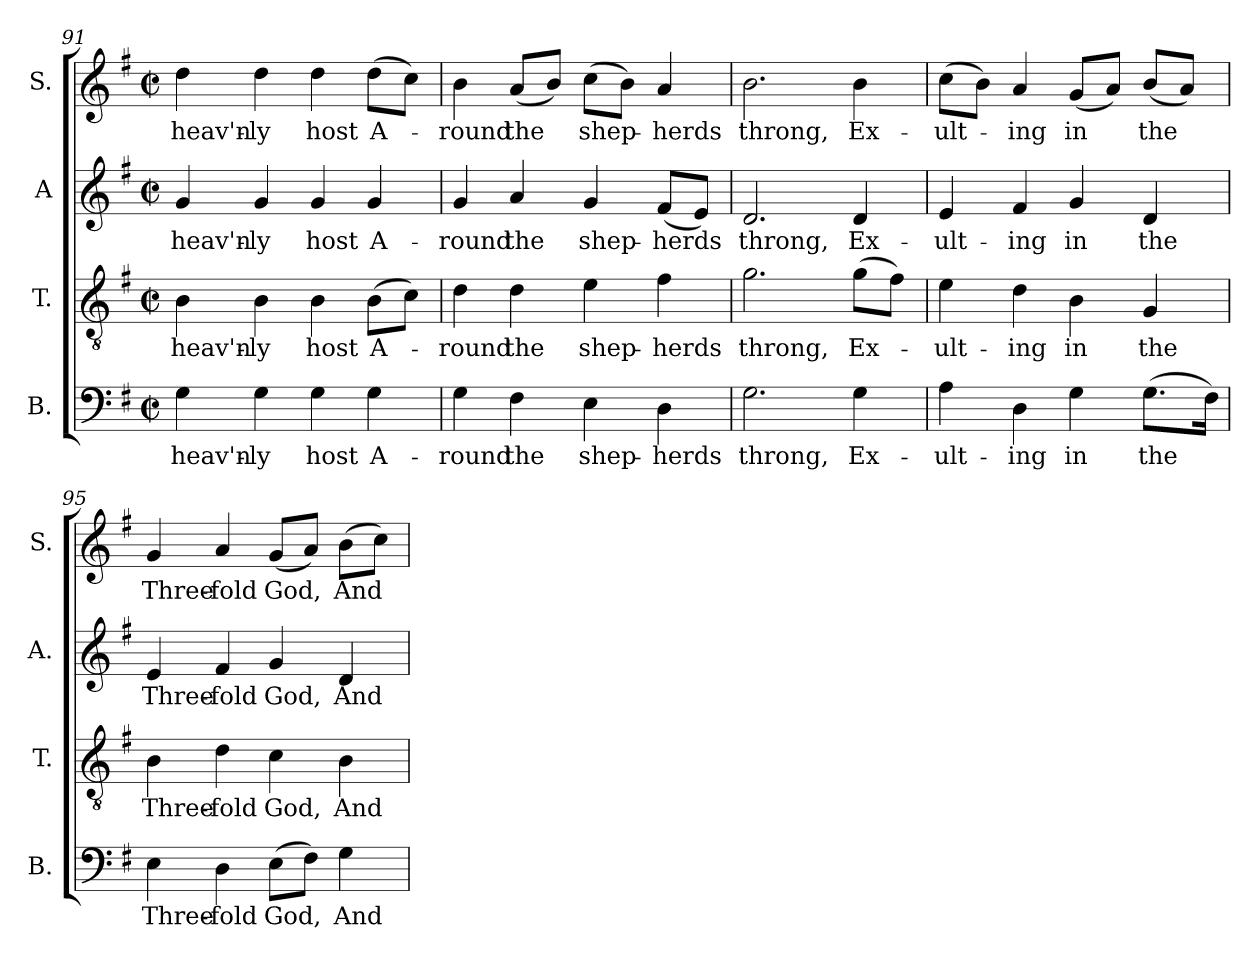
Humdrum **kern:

**kern	**text	**kern	**text	**kern	**text	**kern	**text
*part4	*part4	*part3	*part3	*part2	*part2	*part1	*part1
*staff4	*staff4	*staff3	*staff3	*staff2	*staff2	*staff1	*staff1
*I"B.	*	*I"T.	*	*I"A	*	*I"S.	*
*I'B.	*	*I'T.	*	*I'A.	*	*I'S.	*
*clefF4	*	*clefGv2	*	*clefG2	*	*clefG2	*
*	*	*ITrd7c12	*	*	*	*	*
*k[f#]	*	*k[f#]	*	*k[f#]	*	*k[f#]	*
*G:	*	*G:	*	*G:	*	*G:	*
*M2/2	*	*M2/2	*	*M2/2	*	*M2/2	*
*met(c|)	*	*met(c|)	*	*met(c|)	*	*met(c|)	*
=91	=91	=91	=91	=91	=91	=91	=91
!	!LO:LY:b:color=#000000	!	!	!	!	!	!
!	!	!	!LO:LY:b:color=#000000	!	!	!	!
!	!	!	!	!	!LO:LY:b:color=#000000	!	!
!	!	!	!	!	!	!	!LO:LY:b:color=#000000
4Gi\	heav'n-	4BBi\	heav'n-	4gi/	heav'n-	4ddi\	heav'n-
!	!LO:LY:b:color=#000000	!	!	!	!	!	!
!	!	!	!LO:LY:b:color=#000000	!	!	!	!
!	!	!	!	!	!LO:LY:b:color=#000000	!	!
!	!	!	!	!	!	!	!LO:LY:b:color=#000000
4Gi\	-ly	4BBi\	-ly	4gi/	-ly	4ddi\	-ly
!	!LO:LY:b:color=#000000	!	!	!	!	!	!
!	!	!	!LO:LY:b:color=#000000	!	!	!	!
!	!	!	!	!	!LO:LY:b:color=#000000	!	!
!	!	!	!	!	!	!	!LO:LY:b:color=#000000
4Gi\	host	4BBi\	host	4gi/	host	4ddi\	host
!	!LO:LY:b:color=#000000	!	!	!	!	!	!
!	!	!	!LO:LY:b:color=#000000	!	!	!	!
!	!	!	!	!	!LO:LY:b:color=#000000	!	!
!	!	!	!	!	!	!	!LO:LY:b:color=#000000
4Gi\	A-	(8BBi\L	A-	4gi/	A-	(8ddi\L	A-
.	.	8Ci\J)	.	.	.	8cci\J)	.
=92	=92	=92	=92	=92	=92	=92	=92
!	!LO:LY:b:color=#000000	!	!	!	!	!	!
!	!	!	!LO:LY:b:color=#000000	!	!	!	!
!	!	!	!	!	!LO:LY:b:color=#000000	!	!
!	!	!	!	!	!	!	!LO:LY:b:color=#000000
4Gi\	-round	4Di\	-round	4gi/	-round	4bi\	-round
!	!LO:LY:b:color=#000000	!	!	!	!	!	!
!	!	!	!LO:LY:b:color=#000000	!	!	!	!
!	!	!	!	!	!LO:LY:b:color=#000000	!	!
!	!	!	!	!	!	!	!LO:LY:b:color=#000000
4F#i\	the	4Di\	the	4ai/	the	(8ai/L	the
.	.	.	.	.	.	8bi/J)	.
!	!LO:LY:b:color=#000000	!	!	!	!	!	!
!	!	!	!LO:LY:b:color=#000000	!	!	!	!
!	!	!	!	!	!LO:LY:b:color=#000000	!	!
!	!	!	!	!	!	!	!LO:LY:b:color=#000000
4Ei\	shep-	4Ei\	shep-	4gi/	shep-	(8cci\L	shep-
.	.	.	.	.	.	8bi\J)	.
!	!LO:LY:b:color=#000000	!	!	!	!	!	!
!	!	!	!LO:LY:b:color=#000000	!	!	!	!
!	!	!	!	!	!LO:LY:b:color=#000000	!	!
!	!	!	!	!	!	!	!LO:LY:b:color=#000000
4Di\	-herds	4F#i\	-herds	(8f#i/L	-herds	4ai/	-herds
.	.	.	.	8ei/J)	.	.	.
=93	=93	=93	=93	=93	=93	=93	=93
!	!LO:LY:b:color=#000000	!	!	!	!	!	!
!	!	!	!LO:LY:b:color=#000000	!	!	!	!
!	!	!	!	!	!LO:LY:b:color=#000000	!	!
!	!	!	!	!	!	!	!LO:LY:b:color=#000000
2.Gi\	throng,	2.Gi\	throng,	2.di/	throng,	2.bi\	throng,
!	!LO:LY:b:color=#000000	!	!	!	!	!	!
!	!	!	!LO:LY:b:color=#000000	!	!	!	!
!	!	!	!	!	!LO:LY:b:color=#000000	!	!
!	!	!	!	!	!	!	!LO:LY:b:color=#000000
4Gi\	Ex-	(8Gi\L	Ex-	4di/	Ex-	4bi\	Ex-
.	.	8F#i\J)	.	.	.	.	.
=94	=94	=94	=94	=94	=94	=94	=94
!	!LO:LY:b:color=#000000	!	!	!	!	!	!
!	!	!	!LO:LY:b:color=#000000	!	!	!	!
!	!	!	!	!	!LO:LY:b:color=#000000	!	!
!	!	!	!	!	!	!	!LO:LY:b:color=#000000
4Ai\	-ult-	4Ei\	-ult-	4ei/	-ult-	(8cci\L	-ult-
.	.	.	.	.	.	8bi\J)	.
!	!LO:LY:b:color=#000000	!	!	!	!	!	!
!	!	!	!LO:LY:b:color=#000000	!	!	!	!
!	!	!	!	!	!LO:LY:b:color=#000000	!	!
!	!	!	!	!	!	!	!LO:LY:b:color=#000000
4Di\	-ing	4Di\	-ing	4f#i/	-ing	4ai/	-ing
!	!LO:LY:b:color=#000000	!	!	!	!	!	!
!	!	!	!LO:LY:b:color=#000000	!	!	!	!
!	!	!	!	!	!LO:LY:b:color=#000000	!	!
!	!	!	!	!	!	!	!LO:LY:b:color=#000000
4Gi\	in	4BBi\	in	4gi/	in	(8gi/L	in
.	.	.	.	.	.	8ai/J)	.
!	!LO:LY:b:color=#000000	!	!	!	!	!	!
!	!	!	!LO:LY:b:color=#000000	!	!	!	!
!	!	!	!	!	!LO:LY:b:color=#000000	!	!
!	!	!	!	!	!	!	!LO:LY:b:color=#000000
(8.Gi\L	the	4GGi/	the	4di/	the	(8bi/L	the
.	.	.	.	.	.	8ai/J)	.
16F#i\Jk)	.	.	.	.	.	.	.
!!LO:LB:g=z
=95	=95	=95	=95	=95	=95	=95	=95
!	!LO:LY:b:color=#000000	!	!	!	!	!	!
!	!	!	!LO:LY:b:color=#000000	!	!	!	!
!	!	!	!	!	!LO:LY:b:color=#000000	!	!
!	!	!	!	!	!	!	!LO:LY:b:color=#000000
4Ei\	Three-	4BBi\	Three-	4ei/	Three-	4gi/	Three-
!	!LO:LY:b:color=#000000	!	!	!	!	!	!
!	!	!	!LO:LY:b:color=#000000	!	!	!	!
!	!	!	!	!	!LO:LY:b:color=#000000	!	!
!	!	!	!	!	!	!	!LO:LY:b:color=#000000
4Di\	-fold	4Di\	-fold	4f#i/	-fold	4ai/	-fold
!	!LO:LY:b:color=#000000	!	!	!	!	!	!
!	!	!	!LO:LY:b:color=#000000	!	!	!	!
!	!	!	!	!	!LO:LY:b:color=#000000	!	!
!	!	!	!	!	!	!	!LO:LY:b:color=#000000
(8Ei\L	God,	4Ci\	God,	4gi/	God,	(8gi/L	God,
8F#i\J)	.	.	.	.	.	8ai/J)	.
!	!LO:LY:b:color=#000000	!	!	!	!	!	!
!	!	!	!LO:LY:b:color=#000000	!	!	!	!
!	!	!	!	!	!LO:LY:b:color=#000000	!	!
!	!	!	!	!	!	!	!LO:LY:b:color=#000000
4Gi\	And	4BBi\	And	4di/	And	(8bi\L	And
.	.	.	.	.	.	8cci\J)	.
=	=	=	=	=	=	=	=
*-	*-	*-	*-	*-	*-	*-	*-
